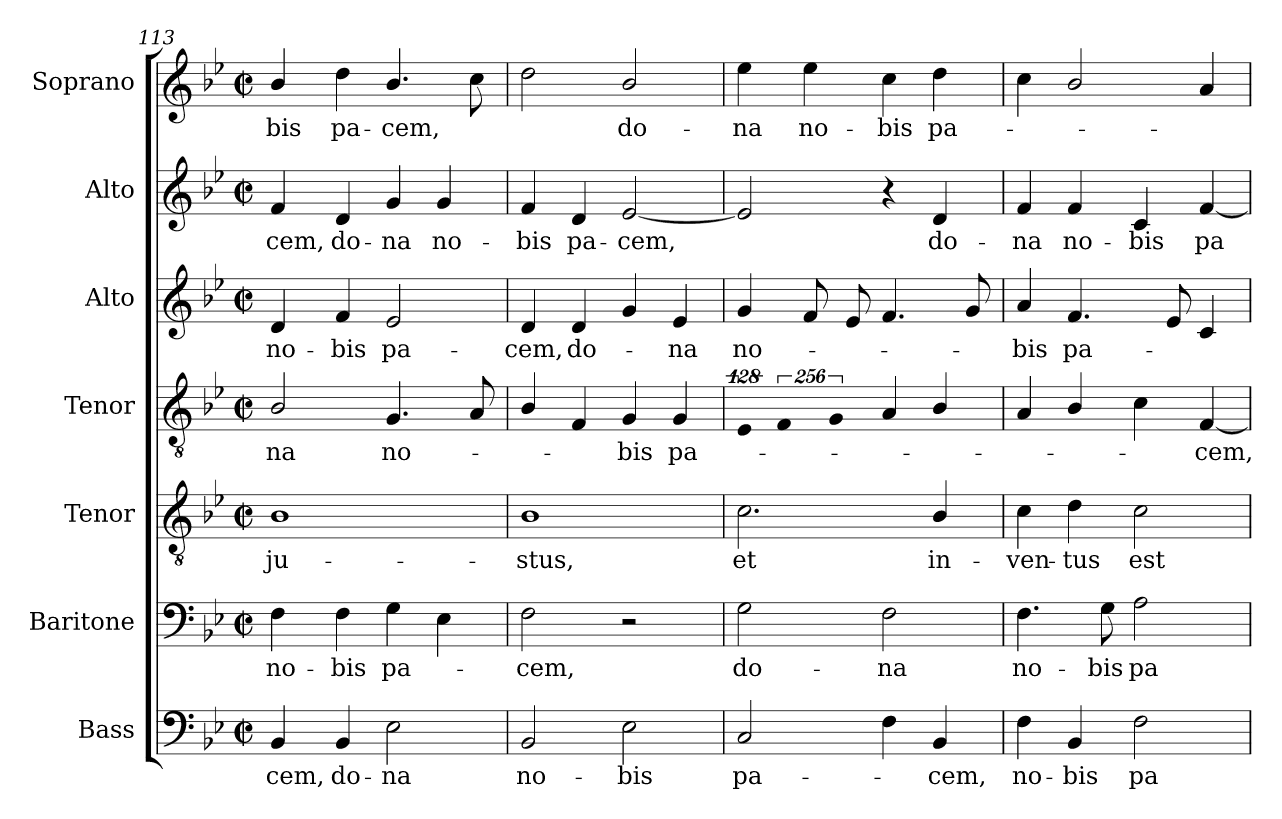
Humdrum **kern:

**kern	**text	**kern	**text	**kern	**text	**kern	**text	**kern	**text	**kern	**text	**kern	**text
*part7	*part7	*part6	*part6	*part5	*part5	*part4	*part4	*part3	*part3	*part2	*part2	*part1	*part1
*staff7	*staff7	*staff6	*staff6	*staff5	*staff5	*staff4	*staff4	*staff3	*staff3	*staff2	*staff2	*staff1	*staff1
*I"Bass	*	*I"Baritone	*	*I"Tenor	*	*I"Tenor	*	*I"Alto	*	*I"Alto	*	*I"Soprano	*
*I'B.	*	*I'Bar.	*	*I'T.	*	*I'T.	*	*I'A.	*	*I'A.	*	*I'S.	*
*clefF4	*	*clefF4	*	*clefGv2	*	*clefGv2	*	*clefG2	*	*clefG2	*	*clefG2	*
*	*	*	*	*ITrd7c12	*	*ITrd7c12	*	*	*	*	*	*	*
*k[b-e-]	*	*k[b-e-]	*	*k[b-e-]	*	*k[b-e-]	*	*k[b-e-]	*	*k[b-e-]	*	*k[b-e-]	*
*B-:	*	*B-:	*	*B-:	*	*B-:	*	*B-:	*	*B-:	*	*B-:	*
*M2/2	*	*M2/2	*	*M2/2	*	*M2/2	*	*M2/2	*	*M2/2	*	*M2/2	*
*met(c|)	*	*met(c|)	*	*met(c|)	*	*met(c|)	*	*met(c|)	*	*met(c|)	*	*met(c|)	*
=113	=113	=113	=113	=113	=113	=113	=113	=113	=113	=113	=113	=113	=113
!	!LO:LY:b:color=#000000	!	!	!	!	!	!	!	!	!	!	!	!
!	!	!	!LO:LY:b:color=#000000	!	!	!	!	!	!	!	!	!	!
!	!	!	!	!	!LO:LY:b:color=#000000	!	!	!	!	!	!	!	!
!	!	!	!	!	!	!	!LO:LY:b:color=#000000	!	!	!	!	!	!
!	!	!	!	!	!	!	!	!	!LO:LY:b:color=#000000	!	!	!	!
!	!	!	!	!	!	!	!	!	!	!	!LO:LY:b:color=#000000	!	!
!	!	!	!	!	!	!	!	!	!	!	!	!	!LO:LY:b:color=#000000
4BB-i/	-cem,	4Fi\	no-	1BB-i	ju-	2BB-i/	-na	4di/	no-	4fi/	-cem,	4b-i/	-bis
!	!LO:LY:b:color=#000000	!	!	!	!	!	!	!	!	!	!	!	!
!	!	!	!LO:LY:b:color=#000000	!	!	!	!	!	!	!	!	!	!
!	!	!	!	!	!	!	!	!	!LO:LY:b:color=#000000	!	!	!	!
!	!	!	!	!	!	!	!	!	!	!	!LO:LY:b:color=#000000	!	!
!	!	!	!	!	!	!	!	!	!	!	!	!	!LO:LY:b:color=#000000
4BB-i/	do-	4Fi\	-bis	.	.	.	.	4fi/	-bis	4di/	do-	4ddi\	pa-
!	!LO:LY:b:color=#000000	!	!	!	!	!	!	!	!	!	!	!	!
!	!	!	!LO:LY:b:color=#000000	!	!	!	!	!	!	!	!	!	!
!	!	!	!	!	!	!	!LO:LY:b:color=#000000	!	!	!	!	!	!
!	!	!	!	!	!	!	!	!	!LO:LY:b:color=#000000	!	!	!	!
!	!	!	!	!	!	!	!	!	!	!	!LO:LY:b:color=#000000	!	!
!	!	!	!	!	!	!	!	!	!	!	!	!	!LO:LY:b:color=#000000
2E-i\	-na	4Gi\	pa-	.	.	4.GGi/	no-	2e-i/	pa-	4gi/	-na	4.b-i/	-cem,
!	!	!	!	!	!	!	!	!	!	!	!LO:LY:b:color=#000000	!	!
.	.	4E-i\	.	.	.	.	.	.	.	4gi/	no-	.	.
.	.	.	.	.	.	8AAi/	.	.	.	.	.	8cci\	.
=114	=114	=114	=114	=114	=114	=114	=114	=114	=114	=114	=114	=114	=114
!	!LO:LY:b:color=#000000	!	!	!	!	!	!	!	!	!	!	!	!
!	!	!	!LO:LY:b:color=#000000	!	!	!	!	!	!	!	!	!	!
!	!	!	!	!	!LO:LY:b:color=#000000	!	!	!	!	!	!	!	!
!	!	!	!	!	!	!	!	!	!LO:LY:b:color=#000000	!	!	!	!
!	!	!	!	!	!	!	!	!	!	!	!LO:LY:b:color=#000000	!	!
2BB-i/	no-	2Fi\	-cem,	1BB-i	-stus,	4BB-i/	.	4di/	-cem,	4fi/	-bis	2ddi\	.
!	!	!	!	!	!	!	!	!	!LO:LY:b:color=#000000	!	!	!	!
!	!	!	!	!	!	!	!	!	!	!	!LO:LY:b:color=#000000	!	!
.	.	.	.	.	.	4FFi/	.	4di/	do-	4di/	pa-	.	.
!	!LO:LY:b:color=#000000	!	!	!	!	!	!	!	!	!	!	!	!
!	!	!	!	!	!	!	!LO:LY:b:color=#000000	!	!	!	!	!	!
!	!	!	!	!	!	!	!	!	!	!	!LO:LY:b:color=#000000	!	!
!	!	!	!	!	!	!	!	!	!	!	!	!	!LO:LY:b:color=#000000
2E-i\	-bis	2r	.	.	.	4GGi/	-bis	4gi/	.	[2e-i/	-cem,	2b-i/	do-
!	!	!	!	!	!	!	!LO:LY:b:color=#000000	!	!	!	!	!	!
!	!	!	!	!	!	!	!	!	!LO:LY:b:color=#000000	!	!	!	!
.	.	.	.	.	.	4GGi/	pa-	4e-i/	-na	.	.	.	.
!!LO:PB:g=z
=115	=115	=115	=115	=115	=115	=115	=115	=115	=115	=115	=115	=115	=115
!	!LO:LY:b:color=#000000	!	!	!	!	!	!	!	!	!	!	!	!
!	!	!	!LO:LY:b:color=#000000	!	!	!	!	!	!	!	!	!	!
!	!	!	!	!	!LO:LY:b:color=#000000	!LO:N:vis=4	!	!	!	!	!	!	!
!	!	!	!	!	!	!	!	!	!LO:LY:b:color=#000000	!	!	!	!
!	!	!	!	!	!	!	!	!	!	!	!	!	!LO:LY:b:color=#000000
2Ci/	pa-	2Gi\	do-	2.Ci\	et	512%85EE-i/	.	4gi/	no-	2e-i/]	.	4ee-i\	-na
!	!	!	!	!	!	!LO:N:vis=4	!	!	!	!	!	!	!
.	.	.	.	.	.	1024%171FFi/	.	.	.	.	.	.	.
!	!	!	!	!	!	!	!	!	!	!	!	!	!LO:LY:b:color=#000000
.	.	.	.	.	.	.	.	8fi/	.	.	.	4ee-i\	no-
!	!	!	!	!	!	!LO:N:vis=4	!	!	!	!	!	!	!
.	.	.	.	.	.	1024%171GGi/	.	.	.	.	.	.	.
.	.	.	.	.	.	.	.	8e-i/	.	.	.	.	.
!	!	!	!LO:LY:b:color=#000000	!	!	!	!	!	!	!	!	!	!
!	!	!	!	!	!	!	!	!	!	!	!	!	!LO:LY:b:color=#000000
4Fi\	.	2Fi\	-na	.	.	4AAi/	.	4.fi/	.	4r	.	4cci\	-bis
!	!LO:LY:b:color=#000000	!	!	!	!	!	!	!	!	!	!	!	!
!	!	!	!	!	!LO:LY:b:color=#000000	!	!	!	!	!	!	!	!
!	!	!	!	!	!	!	!	!	!	!	!LO:LY:b:color=#000000	!	!
!	!	!	!	!	!	!	!	!	!	!	!	!	!LO:LY:b:color=#000000
4BB-i/	-cem,	.	.	4BB-i/	in-	4BB-i/	.	.	.	4di/	do-	4ddi\	pa-
.	.	.	.	.	.	.	.	8gi/	.	.	.	.	.
=116	=116	=116	=116	=116	=116	=116	=116	=116	=116	=116	=116	=116	=116
!	!LO:LY:b:color=#000000	!	!	!	!	!	!	!	!	!	!	!	!
!	!	!	!LO:LY:b:color=#000000	!	!	!	!	!	!	!	!	!	!
!	!	!	!	!	!LO:LY:b:color=#000000	!	!	!	!	!	!	!	!
!	!	!	!	!	!	!	!	!	!LO:LY:b:color=#000000	!	!	!	!
!	!	!	!	!	!	!	!	!	!	!	!LO:LY:b:color=#000000	!	!
4Fi\	no-	4.Fi\	no-	4Ci\	-ven-	4AAi/	.	4ai/	-bis	4fi/	-na	4cci\	.
!	!LO:LY:b:color=#000000	!	!	!	!	!	!	!	!	!	!	!	!
!	!	!	!	!	!LO:LY:b:color=#000000	!	!	!	!	!	!	!	!
!	!	!	!	!	!	!	!	!	!LO:LY:b:color=#000000	!	!	!	!
!	!	!	!	!	!	!	!	!	!	!	!LO:LY:b:color=#000000	!	!
4BB-i/	-bis	.	.	4Di\	-tus	4BB-i/	.	4.fi/	pa-	4fi/	no-	2b-i/	.
!	!	!	!LO:LY:b:color=#000000	!	!	!	!	!	!	!	!	!	!
.	.	8Gi\	-bis	.	.	.	.	.	.	.	.	.	.
!	!LO:LY:b:color=#000000	!	!	!	!	!	!	!	!	!	!	!	!
!	!	!	!LO:LY:b:color=#000000	!	!	!	!	!	!	!	!	!	!
!	!	!	!	!	!LO:LY:b:color=#000000	!	!	!	!	!	!	!	!
!	!	!	!	!	!	!	!	!	!	!	!LO:LY:b:color=#000000	!	!
2Fi\	pa-	2Ai\	pa-	2Ci\	est	4Ci\	.	.	.	4ci/	-bis	.	.
.	.	.	.	.	.	.	.	8e-i/	.	.	.	.	.
!	!	!	!	!	!	!	!LO:LY:b:color=#000000	!	!	!	!	!	!
!	!	!	!	!	!	!	!	!	!	!	!LO:LY:b:color=#000000	!	!
.	.	.	.	.	.	[4FFi/	-cem,	4ci/	.	[4fi/	pa-	4ai/	.
=	=	=	=	=	=	=	=	=	=	=	=	=	=
*-	*-	*-	*-	*-	*-	*-	*-	*-	*-	*-	*-	*-	*-
